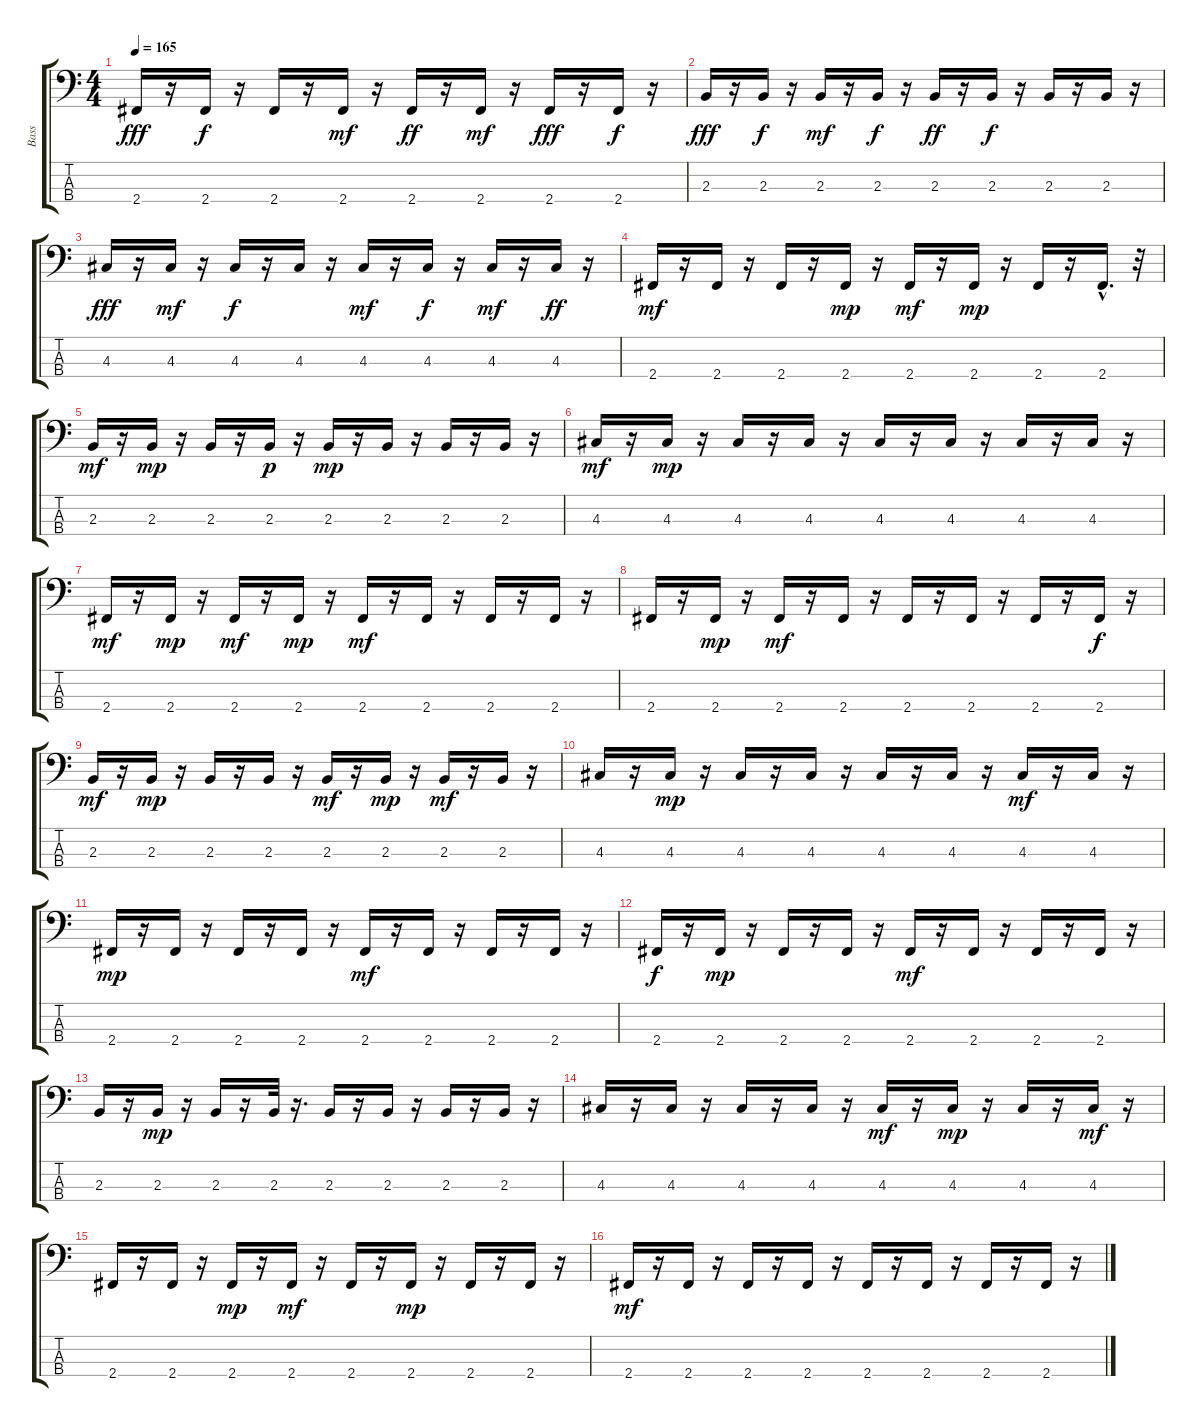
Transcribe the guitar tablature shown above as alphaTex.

\track ("Bass" "Bass") {instrument electricbasspick}
\staff {score tabs}
\tuning (G2 D2 A1 E1) {hide}
\ts (4 4)
\tempo 165
\clef f4
\ks c
2.4.16{dy fff} r.16 2.4.16{dy f} r.16 2.4.16 r.16 2.4.16{dy mf} r.16 2.4.16{dy ff} r.16 2.4.16{dy mf} r.16 2.4.16{dy fff} r.16 2.4.16{dy f} r.16 |
2.3.16{dy fff} r.16 2.3.16{dy f} r.16 2.3.16{dy mf} r.16 2.3.16{dy f} r.16 2.3.16{dy ff} r.16 2.3.16{dy f} r.16 2.3.16 r.16 2.3.16 r.16 |
4.3.16{dy fff} r.16 4.3.16{dy mf} r.16 4.3.16{dy f} r.16 4.3.16 r.16 4.3.16{dy mf} r.16 4.3.16{dy f} r.16 4.3.16{dy mf} r.16 4.3.16{dy ff} r.16 |
2.4.16{dy mf} r.16 2.4.16 r.16 2.4.16 r.16 2.4.16{dy mp} r.16 2.4.16{dy mf} r.16 2.4.16{dy mp} r.16 2.4.16 r.16 2.4{hac}.16{d} r.32 |
2.3.16{dy mf} r.16 2.3.16{dy mp} r.16 2.3.16 r.16 2.3.16{dy p} r.16 2.3.16{dy mp} r.16 2.3.16 r.16 2.3.16 r.16 2.3.16 r.16 |
4.3.16{dy mf} r.16 4.3.16{dy mp} r.16 4.3.16 r.16 4.3.16 r.16 4.3.16 r.16 4.3.16 r.16 4.3.16 r.16 4.3.16 r.16 |
2.4.16{dy mf} r.16 2.4.16{dy mp} r.16 2.4.16{dy mf} r.16 2.4.16{dy mp} r.16 2.4.16{dy mf} r.16 2.4.16 r.16 2.4.16 r.16 2.4.16 r.16 |
2.4.16 r.16 2.4.16{dy mp} r.16 2.4.16{dy mf} r.16 2.4.16 r.16 2.4.16 r.16 2.4.16 r.16 2.4.16 r.16 2.4.16{dy f} r.16 |
2.3.16{dy mf} r.16 2.3.16{dy mp} r.16 2.3.16 r.16 2.3.16 r.16 2.3.16{dy mf} r.16 2.3.16{dy mp} r.16 2.3.16{dy mf} r.16 2.3.16 r.16 |
4.3.16 r.16 4.3.16{dy mp} r.16 4.3.16 r.16 4.3.16 r.16 4.3.16 r.16 4.3.16 r.16 4.3.16{dy mf} r.16 4.3.16 r.16 |
2.4.16{dy mp} r.16 2.4.16 r.16 2.4.16 r.16 2.4.16 r.16 2.4.16{dy mf} r.16 2.4.16 r.16 2.4.16 r.16 2.4.16 r.16 |
2.4.16{dy f} r.16 2.4.16{dy mp} r.16 2.4.16 r.16 2.4.16 r.16 2.4.16{dy mf} r.16 2.4.16 r.16 2.4.16 r.16 2.4.16 r.16 |
2.3.16 r.16 2.3.16{dy mp} r.16 2.3.16 r.16 2.3.32 r.16{d} 2.3.16 r.16 2.3.16 r.16 2.3.16 r.16 2.3.16 r.16 |
4.3.16 r.16 4.3.16 r.16 4.3.16 r.16 4.3.16 r.16 4.3.16{dy mf} r.16 4.3.16{dy mp} r.16 4.3.16 r.16 4.3.16{dy mf} r.16 |
2.4.16 r.16 2.4.16 r.16 2.4.16{dy mp} r.16 2.4.16{dy mf} r.16 2.4.16 r.16 2.4.16{dy mp} r.16 2.4.16 r.16 2.4.16 r.16 |
2.4.16{dy mf} r.16 2.4.16 r.16 2.4.16 r.16 2.4.16 r.16 2.4.16 r.16 2.4.16 r.16 2.4.16 r.16 2.4.16 r.16
